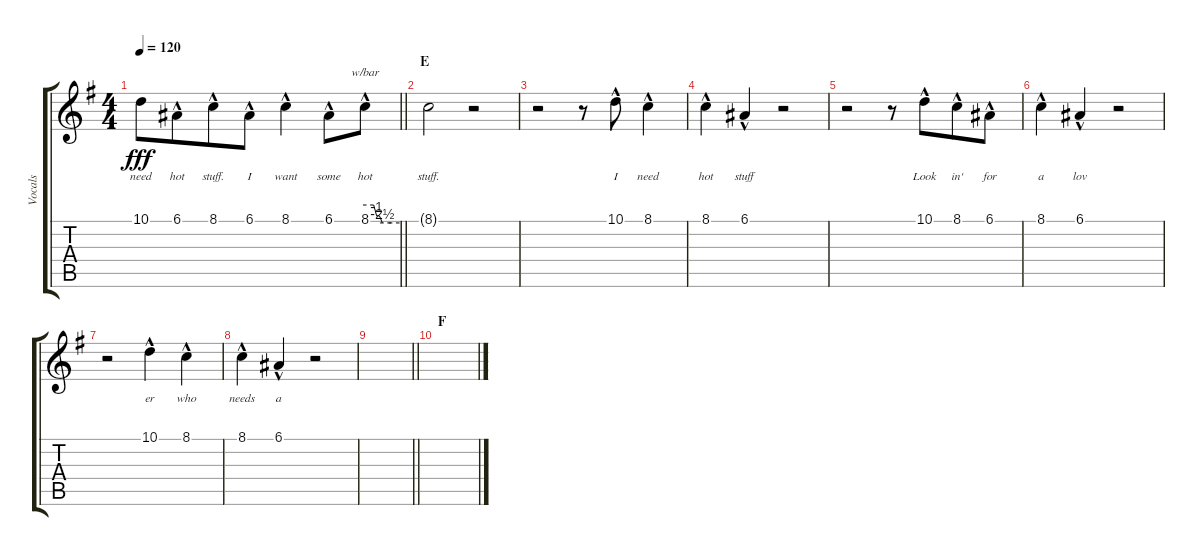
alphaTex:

\track ("Vocals" "Vocals") {instrument lead2sawtooth}
\staff {score tabs}
\tuning (E4 B3 G3 D3 A2 E2) {hide}
\ts (4 4)
\tempo 120
\clef g2
\barLineRight lightlight
\ks g
10.1{t}.8{lyrics (0 "need") lyrics (1 "") lyrics (2 "") lyrics (3 "") lyrics (4 "") dy fff} 6.1{hac}.8{lyrics (0 "hot") lyrics (1 "") lyrics (2 "") lyrics (3 "") lyrics (4 "") beam merge} 8.1{hac}.8{lyrics (0 "stuff.") lyrics (1 "") lyrics (2 "") lyrics (3 "") lyrics (4 "")} 6.1{hac}.8{lyrics (0 "I") lyrics (1 "") lyrics (2 "") lyrics (3 "") lyrics (4 "")} 8.1{hac}.4{lyrics (0 "want") lyrics (1 "") lyrics (2 "") lyrics (3 "") lyrics (4 "")} 6.1{hac}.8{lyrics (0 "some") lyrics (1 "") lyrics (2 "") lyrics (3 "") lyrics (4 "")} 8.1{hac}.8{tbe (custom default 0 0 15 0 20 -4 25 -4 30 -10 45 -10 60 -10) lyrics (0 "hot") lyrics (1 "") lyrics (2 "") lyrics (3 "") lyrics (4 "")} |
\section ("" "E")
8.1{t}.2{lyrics (0 "stuff.") lyrics (1 "") lyrics (2 "") lyrics (3 "") lyrics (4 "")} r.2 |
r.2 r.8 10.1{hac}.8{lyrics (0 "I") lyrics (1 "") lyrics (2 "") lyrics (3 "") lyrics (4 "")} 8.1{hac}.4{lyrics (0 "need") lyrics (1 "") lyrics (2 "") lyrics (3 "") lyrics (4 "")} |
8.1{hac}.4{lyrics (0 "hot") lyrics (1 "") lyrics (2 "") lyrics (3 "") lyrics (4 "")} 6.1{hac}.4{lyrics (0 "stuff") lyrics (1 "") lyrics (2 "") lyrics (3 "") lyrics (4 "")} r.2 |
r.2 r.8 10.1{hac}.8{lyrics (0 "Look") lyrics (1 "") lyrics (2 "") lyrics (3 "") lyrics (4 "") beam merge} 8.1{hac}.8{lyrics (0 "in'") lyrics (1 "") lyrics (2 "") lyrics (3 "") lyrics (4 "")} 6.1{hac}.8{lyrics (0 "for") lyrics (1 "") lyrics (2 "") lyrics (3 "") lyrics (4 "")} |
8.1{hac}.4{lyrics (0 "a") lyrics (1 "") lyrics (2 "") lyrics (3 "") lyrics (4 "")} 6.1{hac}.4{lyrics (0 "lov") lyrics (1 "") lyrics (2 "") lyrics (3 "") lyrics (4 "")} r.2 |
r.2 10.1{hac}.4{lyrics (0 "er") lyrics (1 "") lyrics (2 "") lyrics (3 "") lyrics (4 "")} 8.1{hac}.4{lyrics (0 "who") lyrics (1 "") lyrics (2 "") lyrics (3 "") lyrics (4 "")} |
8.1{hac}.4{lyrics (0 "needs") lyrics (1 "") lyrics (2 "") lyrics (3 "") lyrics (4 "")} 6.1{hac}.4{lyrics (0 "a") lyrics (1 "") lyrics (2 "") lyrics (3 "") lyrics (4 "")} r.2 |
\barLineRight lightlight
|
\section ("" "F")
